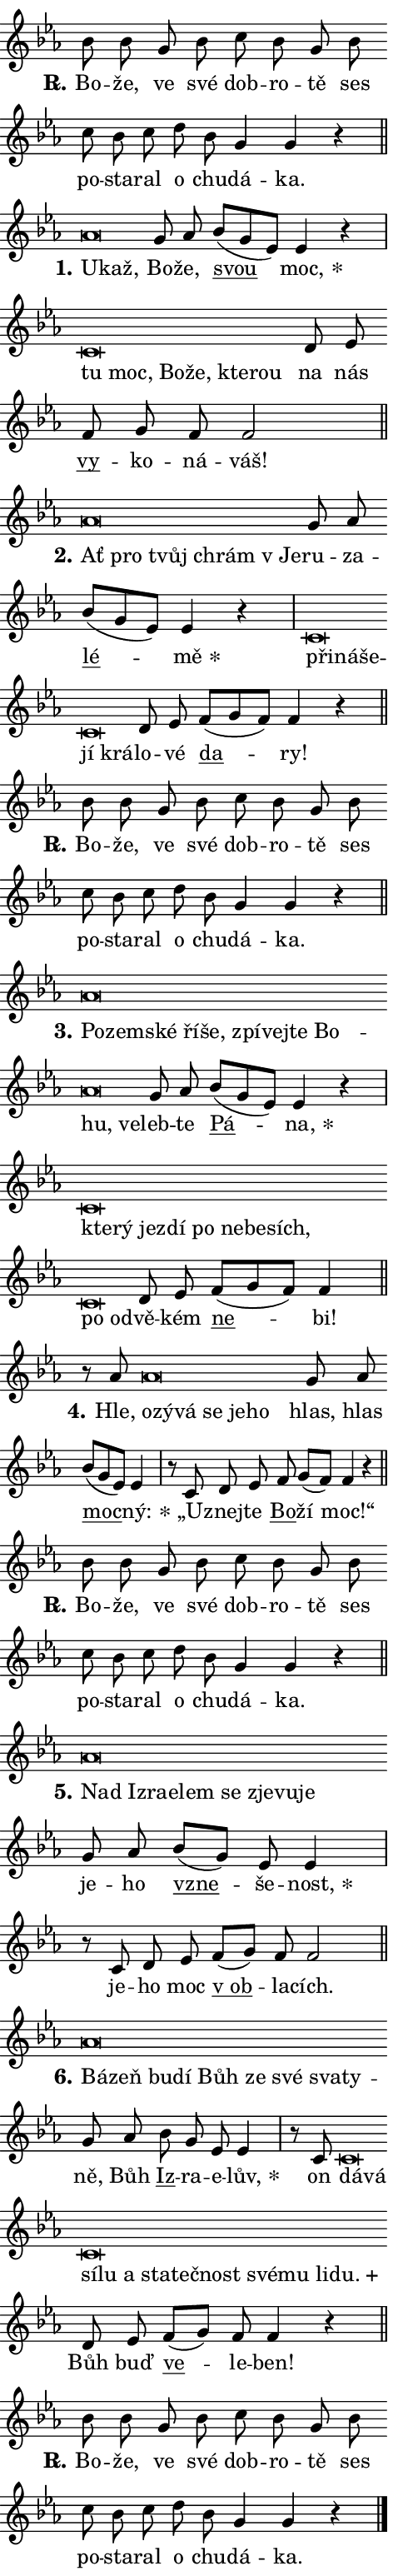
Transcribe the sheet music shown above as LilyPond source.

\version "2.24.0"
\header { tagline = "" }
\paper {
  indent = 0\cm
  top-margin = 0\cm
  right-margin = 0.13\cm % to fit lyric hyphens
  bottom-margin = 0\cm
  left-margin = 0\cm
  paper-width = 8\cm
  page-breaking = #ly:one-page-breaking
  system-system-spacing.basic-distance = #11
  score-system-spacing.basic-distance = #11
  ragged-last = ##f
}


%% Author: Thomas Morley
%% https://lists.gnu.org/archive/html/lilypond-user/2020-05/msg00002.html
#(define (line-position grob)
"Returns position of @var[grob} in current system:
   @code{'start}, if at first time-step
   @code{'end}, if at last time-step
   @code{'middle} otherwise
"
  (let* ((col (ly:item-get-column grob))
         (ln (ly:grob-object col 'left-neighbor))
         (rn (ly:grob-object col 'right-neighbor))
         (col-to-check-left (if (ly:grob? ln) ln col))
         (col-to-check-right (if (ly:grob? rn) rn col))
         (break-dir-left
           (and
             (ly:grob-property col-to-check-left 'non-musical #f)
             (ly:item-break-dir col-to-check-left)))
         (break-dir-right
           (and
             (ly:grob-property col-to-check-right 'non-musical #f)
             (ly:item-break-dir col-to-check-right))))
        (cond ((eqv? 1 break-dir-left) 'start)
              ((eqv? -1 break-dir-right) 'end)
              (else 'middle))))

#(define (tranparent-at-line-position vctor)
  (lambda (grob)
  "Relying on @code{line-position} select the relevant enry from @var{vctor}.
Used to determine transparency,"
    (case (line-position grob)
      ((end) (not (vector-ref vctor 0)))
      ((middle) (not (vector-ref vctor 1)))
      ((start) (not (vector-ref vctor 2))))))

noteHeadBreakVisibility =
#(define-music-function (break-visibility)(vector?)
"Makes @code{NoteHead}s transparent relying on @var{break-visibility}"
#{
  \override NoteHead.transparent =
    #(tranparent-at-line-position break-visibility)
#})

#(define delete-ledgers-for-transparent-note-heads
  (lambda (grob)
    "Reads whether a @code{NoteHead} is transparent.
If so this @code{NoteHead} is removed from @code{'note-heads} from
@var{grob}, which is supposed to be @code{LedgerLineSpanner}.
As a result ledgers are not printed for this @code{NoteHead}"
    (let* ((nhds-array (ly:grob-object grob 'note-heads))
           (nhds-list
             (if (ly:grob-array? nhds-array)
                 (ly:grob-array->list nhds-array)
                 '()))
           ;; Relies on the transparent-property being done before
           ;; Staff.LedgerLineSpanner.after-line-breaking is executed.
           ;; This is fragile ...
           (to-keep
             (remove
               (lambda (nhd)
                 (ly:grob-property nhd 'transparent #f))
               nhds-list)))
      ;; TODO find a better method to iterate over grob-arrays, similiar
      ;; to filter/remove etc for lists
      ;; For now rebuilt from scratch
      (set! (ly:grob-object grob 'note-heads)  '())
      (for-each
        (lambda (nhd)
          (ly:pointer-group-interface::add-grob grob 'note-heads nhd))
        to-keep))))

squashNotes = {
  \override NoteHead.X-extent = #'(-0.2 . 0.2)
  \override NoteHead.Y-extent = #'(-0.75 . 0)
  \override NoteHead.stencil =
    #(lambda (grob)
       (let ((pos (ly:grob-property grob 'staff-position)))
         (begin
           (if (< pos -7) (display "ERROR: Lower brevis then expected\n") (display ""))
           (if (<= pos -6) ly:text-interface::print ly:note-head::print))))
}
unSquashNotes = {
  \revert NoteHead.X-extent
  \revert NoteHead.Y-extent
  \revert NoteHead.stencil
}

hideNotes = \noteHeadBreakVisibility #begin-of-line-visible
unHideNotes = \noteHeadBreakVisibility #all-visible

% work-around for resetting accidentals
% https://lilypond.org/doc/v2.23/Documentation/notation/displaying-rhythms#unmetered-music
cadenzaMeasure = {
  \cadenzaOff
  \partial 1024 s1024
  \cadenzaOn
}

#(define-markup-command (accent layout props text) (markup?)
  "Underline accented syllable"
  (interpret-markup layout props
    #{\markup \override #'(offset . 4.3) \underline { #text }#}))

responsum = \markup \concat {
  "R" \hspace #-1.05 \path #0.1 #'((moveto 0 0.07) (lineto 0.9 0.8)) \hspace #0.05 "."
}

spaceSize = #0.6828661417322834 % exact space size for TeX Gyre Schola

\layout {
  \context {
    \Staff
    \remove "Time_signature_engraver"
    \override LedgerLineSpanner.after-line-breaking = #delete-ledgers-for-transparent-note-heads
  }
  \context {
    \Lyrics {
      \override LyricSpace.minimum-distance = \spaceSize
      \override LyricText.font-name = #"TeX Gyre Schola"
      \override LyricText.font-size = 1
      \override StanzaNumber.font-name = #"TeX Gyre Schola Bold"
      \override StanzaNumber.font-size = 1
    }
  }
  \context {
    \Score 
    \override NoteHead.text =
      #(lambda (grob) 
        (let ((pos (ly:grob-property grob 'staff-position)))
          #{\markup {
            \combine
              \halign #-0.55 \raise #(if (= pos -6) 0 0.5) \override #'(thickness . 2) \draw-line #'(3.2 . 0)
              \musicglyph "noteheads.sM1"
          }#}))
  }
}

% magnetic-lyrics.ily
%
%   written by
%     Jean Abou Samra <jean@abou-samra.fr>
%     Werner Lemberg <wl@gnu.org>
%
%   adapted by
%     Jiri Hon <jiri.hon@gmail.com>
%
% Version 2022-Apr-15

% https://www.mail-archive.com/lilypond-user@gnu.org/msg149350.html

#(define (Left_hyphen_pointer_engraver context)
   "Collect syllable-hyphen-syllable occurrences in lyrics and store
them in properties.  This engraver only looks to the left.  For
example, if the lyrics input is @code{foo -- bar}, it does the
following.

@itemize @bullet
@item
Set the @code{text} property of the @code{LyricHyphen} grob between
@q{foo} and @q{bar} to @code{foo}.

@item
Set the @code{left-hyphen} property of the @code{LyricText} grob with
text @q{foo} to the @code{LyricHyphen} grob between @q{foo} and
@q{bar}.
@end itemize

Use this auxiliary engraver in combination with the
@code{lyric-@/text::@/apply-@/magnetic-@/offset!} hook."
   (let ((hyphen #f)
         (text #f))
     (make-engraver
      (acknowledgers
       ((lyric-syllable-interface engraver grob source-engraver)
        (set! text grob)))
      (end-acknowledgers
       ((lyric-hyphen-interface engraver grob source-engraver)
        ;(when (not (grob::has-interface grob 'lyric-space-interface))
          (set! hyphen grob)));)
      ((stop-translation-timestep engraver)
       (when (and text hyphen)
         (ly:grob-set-object! text 'left-hyphen hyphen))
       (set! text #f)
       (set! hyphen #f)))))

#(define (lyric-text::apply-magnetic-offset! grob)
   "If the space between two syllables is less than the value in
property @code{LyricText@/.details@/.squash-threshold}, move the right
syllable to the left so that it gets concatenated with the left
syllable.

Use this function as a hook for
@code{LyricText@/.after-@/line-@/breaking} if the
@code{Left_@/hyphen_@/pointer_@/engraver} is active."
   (let ((hyphen (ly:grob-object grob 'left-hyphen #f)))
     (when hyphen
       (let ((left-text (ly:spanner-bound hyphen LEFT)))
         (when (grob::has-interface left-text 'lyric-syllable-interface)
           (let* ((common (ly:grob-common-refpoint grob left-text X))
                  (this-x-ext (ly:grob-extent grob common X))
                  (left-x-ext
                   (begin
                     ;; Trigger magnetism for left-text.
                     (ly:grob-property left-text 'after-line-breaking)
                     (ly:grob-extent left-text common X)))
                  ;; `delta` is the gap width between two syllables.
                  (delta (- (interval-start this-x-ext)
                            (interval-end left-x-ext)))
                  (details (ly:grob-property grob 'details))
                  (threshold (assoc-get 'squash-threshold details 0.2)))
             (when (< delta threshold)
               (let* (;; We have to manipulate the input text so that
                      ;; ligatures crossing syllable boundaries are not
                      ;; disabled.  For languages based on the Latin
                      ;; script this is essentially a beautification.
                      ;; However, for non-Western scripts it can be a
                      ;; necessity.
                      (lt (ly:grob-property left-text 'text))
                      (rt (ly:grob-property grob 'text))
                      (is-space (grob::has-interface hyphen 'lyric-space-interface))
                      (space (if is-space " " ""))
                      (extra-delta (if is-space spaceSize 0))
                      ;; Append new syllable.
                      (ltrt-space (if (and (string? lt) (string? rt))
                                (string-append lt space rt)
                                (make-concat-markup (list lt space rt))))
                      ;; Right-align `ltrt` to the right side.
                      (ltrt-space-markup (grob-interpret-markup
                               grob
                               (make-translate-markup
                                (cons (interval-length this-x-ext) 0)
                                (make-right-align-markup ltrt-space)))))
                 (begin
                   ;; Don't print `left-text`.
                   (ly:grob-set-property! left-text 'stencil #f)
                   ;; Set text and stencil (which holds all collected
                   ;; syllables so far) and shift it to the left.
                   (ly:grob-set-property! grob 'text ltrt-space)
                   (ly:grob-set-property! grob 'stencil ltrt-space-markup)
                   (ly:grob-translate-axis! grob (- (- delta extra-delta)) X))))))))))


#(define (lyric-hyphen::displace-bounds-first grob)
   ;; Make very sure this callback isn't triggered too early.
   (let ((left (ly:spanner-bound grob LEFT))
         (right (ly:spanner-bound grob RIGHT)))
     (ly:grob-property left 'after-line-breaking)
     (ly:grob-property right 'after-line-breaking)
     (ly:lyric-hyphen::print grob)))

squashThreshold = #0.4

\layout {
  \context {
    \Lyrics
    \consists #Left_hyphen_pointer_engraver
    \override LyricText.after-line-breaking =
      #lyric-text::apply-magnetic-offset!
    \override LyricHyphen.stencil = #lyric-hyphen::displace-bounds-first
    \override LyricText.details.squash-threshold = \squashThreshold
    \override LyricHyphen.minimum-distance = 0
    \override LyricHyphen.minimum-length = \squashThreshold
  }
}

squashText = \override LyricText.details.squash-threshold = 9999
unSquashText = \override LyricText.details.squash-threshold = \squashThreshold

leftText = \override LyricText.self-alignment-X = #LEFT
unLeftText = \revert LyricText.self-alignment-X

starOffset = #(lambda (grob) 
                (let ((x_offset (ly:self-alignment-interface::aligned-on-x-parent grob)))
                  (if (= x_offset 0) 0 (+ x_offset 1.2))))

star = #(define-music-function (syllable)(string?)
"Append star separator at the end of a syllable"
#{
  \once \override LyricText.X-offset = #starOffset
  \lyricmode { \markup {
    #syllable
    \override #'((font-name . "TeX Gyre Schola Bold")) \hspace #0.2 \lower #0.65 \larger "*"
  } }
#})

starAccent = #(define-music-function (syllable)(string?)
"Append star separator at the end of a syllable and make accent"
#{
  \once \override LyricText.X-offset = #starOffset
  \lyricmode { \markup {
    \accent #syllable
    \override #'((font-name . "TeX Gyre Schola Bold")) \hspace #0.2 \lower #0.65 \larger "*"
  } }
#})

breath = #(define-music-function (syllable)(string?)
"Append breathing indicator at the end of a syllable"
#{
  \lyricmode { \markup { #syllable "+" } }
#})

optionalBreath = #(define-music-function (syllable)(string?)
"Append optional breathing indicator at the end of a syllable"
#{
  \lyricmode { \markup { #syllable "(+)" } }
#})


\score {
    <<
        \new Voice = "melody" { \cadenzaOn \key es \major \relative { bes'8 bes g bes c bes g bes \bar "" c bes c \bar "" d bes g4 g r \cadenzaMeasure \bar "||" \break } }
        \new Lyrics \lyricsto "melody" { \lyricmode { \set stanza = \responsum
Bo -- že, ve své dob -- ro -- tě ses po -- sta -- ral o chu -- dá -- ka. } }
    >>
    \layout {}
}

\score {
    <<
        \new Voice = "melody" { \cadenzaOn \key es \major \relative { \squashNotes as'\breve*1/16 \hideNotes \breve*1/16 \bar "" \unHideNotes \unSquashNotes g8 as \bar "" bes[( g es)] es4 r \cadenzaMeasure \bar "|" \squashNotes c\breve*1/16 \hideNotes \breve*1/16 \bar "" \breve*1/16 \bar "" \breve*1/16 \bar "" \breve*1/16 \breve*1/16 \bar "" \unHideNotes \unSquashNotes d8 es \bar "" f g f f2 \cadenzaMeasure \bar "||" \break } }
        \new Lyrics \lyricsto "melody" { \lyricmode { \set stanza = "1."
\leftText U -- \squashText kaž, \unLeftText \unSquashText Bo -- že, \markup \accent svou \star moc, \leftText tu \squashText moc, Bo -- že, kte -- rou \unLeftText \unSquashText na nás \markup \accent vy -- ko -- ná -- váš! } }
    >>
    \layout {}
}

\score {
    <<
        \new Voice = "melody" { \cadenzaOn \key es \major \relative { \squashNotes as'\breve*1/16 \hideNotes \breve*1/16 \bar "" \breve*1/16 \bar "" \breve*1/16 \breve*1/16 \bar "" \unHideNotes \unSquashNotes g8 as \bar "" bes[( g es)] es4 r \cadenzaMeasure \bar "|" \squashNotes c\breve*1/16 \hideNotes \breve*1/16 \bar "" \breve*1/16 \bar "" \breve*1/16 \breve*1/16 \bar "" \unHideNotes \unSquashNotes d8 es \bar "" f[( g f)] f4 r \cadenzaMeasure \bar "||" \break } }
        \new Lyrics \lyricsto "melody" { \lyricmode { \set stanza = "2."
\leftText Ať \squashText pro tvůj chrám "v Je" -- \unLeftText \unSquashText ru -- za -- \markup \accent lé -- \star mě \leftText při -- \squashText ná -- še -- jí krá -- \unLeftText \unSquashText lo -- vé \markup \accent da -- ry! } }
    >>
    \layout {}
}

\score {
    <<
        \new Voice = "melody" { \cadenzaOn \key es \major \relative { bes'8 bes g bes c bes g bes \bar "" c bes c \bar "" d bes g4 g r \cadenzaMeasure \bar "||" \break } }
        \new Lyrics \lyricsto "melody" { \lyricmode { \set stanza = \responsum
Bo -- že, ve své dob -- ro -- tě ses po -- sta -- ral o chu -- dá -- ka. } }
    >>
    \layout {}
}

\score {
    <<
        \new Voice = "melody" { \cadenzaOn \key es \major \relative { \squashNotes as'\breve*1/16 \hideNotes \breve*1/16 \bar "" \breve*1/16 \bar "" \breve*1/16 \bar "" \breve*1/16 \bar "" \breve*1/16 \bar "" \breve*1/16 \bar "" \breve*1/16 \bar "" \breve*1/16 \bar "" \breve*1/16 \breve*1/16 \bar "" \unHideNotes \unSquashNotes g8 as \bar "" bes[( g es)] es4 r \cadenzaMeasure \bar "|" \squashNotes c\breve*1/16 \hideNotes \breve*1/16 \bar "" \breve*1/16 \bar "" \breve*1/16 \bar "" \breve*1/16 \bar "" \breve*1/16 \bar "" \breve*1/16 \bar "" \breve*1/16 \bar "" \breve*1/16 \breve*1/16 \bar "" \unHideNotes \unSquashNotes d8 es \bar "" f[( g f)] f4 \cadenzaMeasure \bar "||" \break } }
        \new Lyrics \lyricsto "melody" { \lyricmode { \set stanza = "3."
\leftText Po -- \squashText zem -- ské ří -- še, zpí -- vej -- te Bo -- hu, ve -- \unLeftText \unSquashText leb -- te \markup \accent Pá -- \star na, \leftText kte -- \squashText rý jez -- dí po ne -- be -- sích, po od -- \unLeftText \unSquashText vě -- kém \markup \accent ne -- bi! } }
    >>
    \layout {}
}

\score {
    <<
        \new Voice = "melody" { \cadenzaOn \key es \major \relative { r8 as'8 \squashNotes as\breve*1/16 \hideNotes \breve*1/16 \bar "" \breve*1/16 \bar "" \breve*1/16 \bar "" \breve*1/16 \breve*1/16 \bar "" \unHideNotes \unSquashNotes g8 as \bar "" bes[( g es)] es4 \cadenzaMeasure \bar "|" r8 c8 d8 es \bar "" f g[( f)] f4 r \cadenzaMeasure \bar "||" \break } }
        \new Lyrics \lyricsto "melody" { \lyricmode { \set stanza = "4."
Hle, \leftText o -- \squashText zý -- vá se je -- ho \unLeftText \unSquashText hlas, hlas \markup \accent moc -- \star ný: „U -- znej -- te \markup \accent Bo -- ží moc!“ } }
    >>
    \layout {}
}

\score {
    <<
        \new Voice = "melody" { \cadenzaOn \key es \major \relative { bes'8 bes g bes c bes g bes \bar "" c bes c \bar "" d bes g4 g r \cadenzaMeasure \bar "||" \break } }
        \new Lyrics \lyricsto "melody" { \lyricmode { \set stanza = \responsum
Bo -- že, ve své dob -- ro -- tě ses po -- sta -- ral o chu -- dá -- ka. } }
    >>
    \layout {}
}

\score {
    <<
        \new Voice = "melody" { \cadenzaOn \key es \major \relative { \squashNotes as'\breve*1/16 \hideNotes \breve*1/16 \bar "" \breve*1/16 \bar "" \breve*1/16 \bar "" \breve*1/16 \bar "" \breve*1/16 \bar "" \breve*1/16 \bar "" \breve*1/16 \breve*1/16 \bar "" \unHideNotes \unSquashNotes g8 as \bar "" bes[( g)] es es4 \cadenzaMeasure \bar "|" r8 c8 d8 es \bar "" f[( g)] f f2 \cadenzaMeasure \bar "||" \break } }
        \new Lyrics \lyricsto "melody" { \lyricmode { \set stanza = "5."
\leftText Nad \squashText Iz -- ra -- e -- lem se zje -- vu -- je \unLeftText \unSquashText je -- ho \markup \accent vzne -- še -- \star nost, je -- ho moc \markup \accent "v ob" -- la -- cích. } }
    >>
    \layout {}
}

\score {
    <<
        \new Voice = "melody" { \cadenzaOn \key es \major \relative { \squashNotes as'\breve*1/16 \hideNotes \breve*1/16 \bar "" \breve*1/16 \bar "" \breve*1/16 \bar "" \breve*1/16 \bar "" \breve*1/16 \bar "" \breve*1/16 \bar "" \breve*1/16 \breve*1/16 \bar "" \unHideNotes \unSquashNotes g8 as \bar "" bes g es es4 \cadenzaMeasure \bar "|" r8 c8 \squashNotes c\breve*1/16 \hideNotes \breve*1/16 \bar "" \breve*1/16 \bar "" \breve*1/16 \bar "" \breve*1/16 \bar "" \breve*1/16 \bar "" \breve*1/16 \bar "" \breve*1/16 \bar "" \breve*1/16 \bar "" \breve*1/16 \bar "" \breve*1/16 \breve*1/16 \bar "" \unHideNotes \unSquashNotes d8 es \bar "" f[( g)] f f4 r \cadenzaMeasure \bar "||" \break } }
        \new Lyrics \lyricsto "melody" { \lyricmode { \set stanza = "6."
\leftText Bá -- \squashText zeň bu -- dí Bůh ze své sva -- ty -- \unLeftText \unSquashText ně, Bůh \markup \accent Iz -- ra -- e -- \star lův, on \leftText dá -- \squashText vá sí -- lu a sta -- teč -- nost své -- mu li -- \breath "du." \unLeftText \unSquashText Bůh buď \markup \accent ve -- le -- ben! } }
    >>
    \layout {}
}

\score {
    <<
        \new Voice = "melody" { \cadenzaOn \key es \major \relative { bes'8 bes g bes c bes g bes \bar "" c bes c \bar "" d bes g4 g r \cadenzaMeasure \bar "||" \break } \bar "|." }
        \new Lyrics \lyricsto "melody" { \lyricmode { \set stanza = \responsum
Bo -- že, ve své dob -- ro -- tě ses po -- sta -- ral o chu -- dá -- ka. } }
    >>
    \layout {}
}
